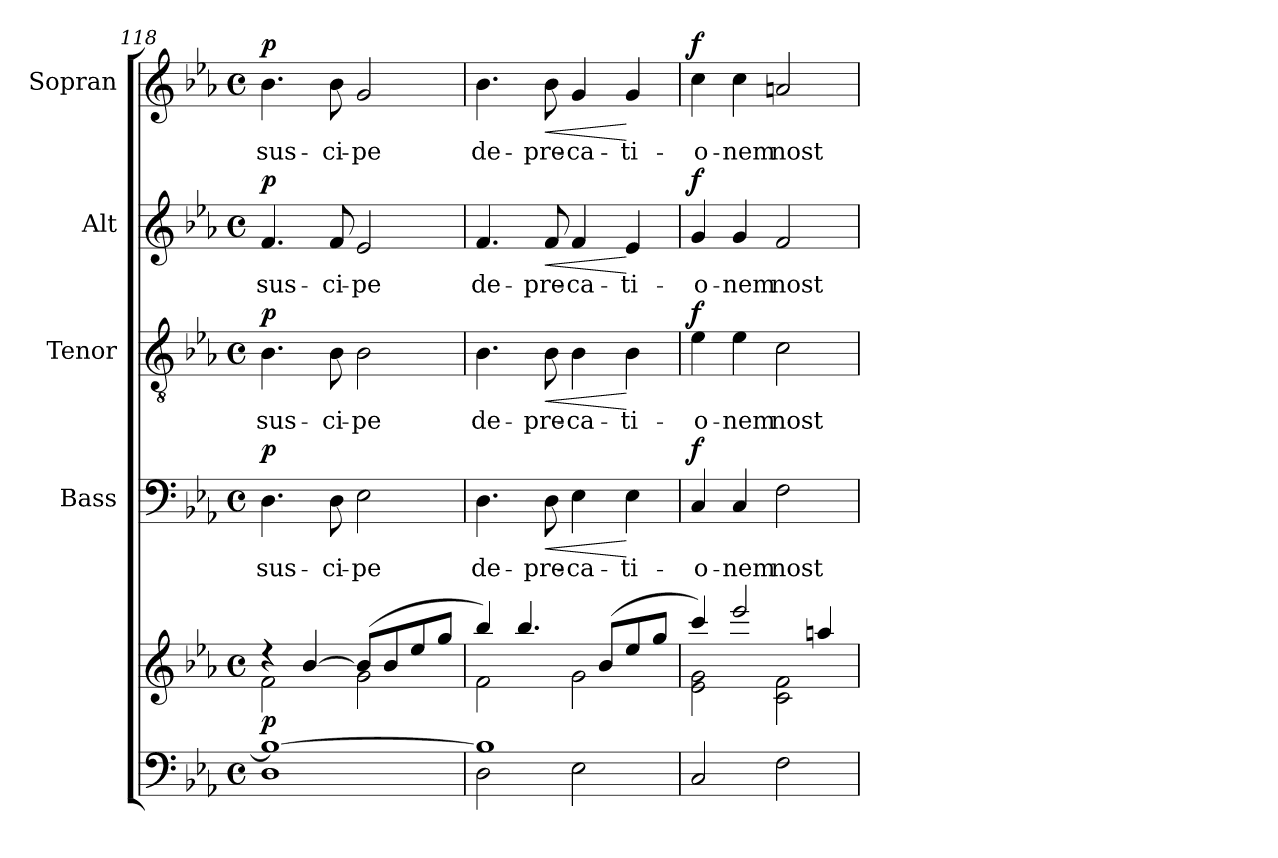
**kern	**kern	**dynam	**kern	**text	**dynam	**kern	**text	**dynam	**kern	**text	**dynam	**kern	**text	**dynam
*part5	*part5	*part5	*part4	*part4	*part4	*part3	*part3	*part3	*part2	*part2	*part2	*part1	*part1	*part1
*staff6	*staff5	*staff5/6	*staff4	*staff4	*staff4	*staff3	*staff3	*staff3	*staff2	*staff2	*staff2	*staff1	*staff1	*staff1
*	*	*	*I"Bass	*	*	*I"Tenor	*	*	*I"Alt	*	*	*I"Sopran	*	*
*	*	*	*I'B.	*	*	*I'T.	*	*	*I'A.	*	*	*I'S.	*	*
!!LO:PB:g=z
*clefF4	*clefG2	*	*clefF4	*	*	*clefGv2	*	*	*clefG2	*	*	*clefG2	*	*
*k[b-e-a-]	*k[b-e-a-]	*	*k[b-e-a-]	*	*	*k[b-e-a-]	*	*	*k[b-e-a-]	*	*	*k[b-e-a-]	*	*
*E-:	*E-:	*	*E-:	*	*	*E-:	*	*	*E-:	*	*	*E-:	*	*
*M4/4	*M4/4	*	*M4/4	*	*	*M4/4	*	*	*M4/4	*	*	*M4/4	*	*
*met(c)	*met(c)	*	*met(c)	*	*	*met(c)	*	*	*met(c)	*	*	*met(c)	*	*
=118	=118	=118	=118	=118	=118	=118	=118	=118	=118	=118	=118	=118	=118	=118
*^	*^	*	*	*	*	*	*	*	*	*	*	*	*	*
!	!	!	!	!LO:DY:b	!	!LO:LY:b	!LO:DY:a	!	!LO:LY:b	!LO:DY:a	!	!LO:LY:b	!LO:DY:a	!	!LO:LY:b	!LO:DY:a
1B-_	1D	4rdd	2f\	p	4.D\	sus-	p	4.B-\	sus-	p	4.f/	sus-	p	4.b-\	sus-	p
.	.	[>4b-/	.	.	.	.	.	.	.	.	.	.	.	.	.	.
!	!	!	!	!	!	!LO:LY:b	!	!	!LO:LY:b	!	!	!LO:LY:b	!	!	!LO:LY:b	!
.	.	.	.	.	8D\	-ci-	.	8B-\	-ci-	.	8f/	-ci-	.	8b-\	-ci-	.
!	!	!	!	!	!	!LO:LY:b	!	!	!LO:LY:b	!	!	!LO:LY:b	!	!	!LO:LY:b	!
.	.	(>8b-/L]	2g\	.	2E-\	-pe	.	2B-\	-pe	.	2e-/	-pe	.	2g/	-pe	.
.	.	8b-/	.	.	.	.	.	.	.	.	.	.	.	.	.	.
.	.	8ee-/	.	.	.	.	.	.	.	.	.	.	.	.	.	.
.	.	8gg/J	.	.	.	.	.	.	.	.	.	.	.	.	.	.
=119	=119	=119	=119	=119	=119	=119	=119	=119	=119	=119	=119	=119	=119	=119	=119	=119
!	!	!	!	!	!	!LO:LY:b	!	!	!LO:LY:b	!	!	!LO:LY:b	!	!	!LO:LY:b	!
1B-]	2D\	4bb-/)	2f\	.	4.D\	de-	.	4.B-\	de-	.	4.f/	de-	.	4.b-\	de-	.
.	.	4.bb-/	.	.	.	.	.	.	.	.	.	.	.	.	.	.
!	!	!	!	!	!	!LO:LY:b	!LO:HP:b	!	!LO:LY:b	!LO:HP:b	!	!LO:LY:b	!LO:HP:b	!	!LO:LY:b	!LO:HP:b
.	.	.	.	.	8D\	-pre-	<	8B-\	-pre-	<	8f/	-pre-	<	8b-\	-pre-	<
!	!	!	!	!	!	!LO:LY:b	!	!	!LO:LY:b	!	!	!LO:LY:b	!	!	!LO:LY:b	!
.	2E-\	.	2g\	.	4E-\	-ca-	.	4B-\	-ca-	.	4f/	-ca-	.	4g/	-ca-	.
.	.	(>8b-/L	.	.	.	.	.	.	.	.	.	.	.	.	.	.
!	!	!	!	!	!	!LO:LY:b	!	!	!LO:LY:b	!	!	!LO:LY:b	!	!	!LO:LY:b	!
.	.	8ee-/	.	.	4E-\	-ti-	[	4B-\	-ti-	[	4e-/	-ti-	[	4g/	-ti-	[
.	.	8gg/J	.	.	.	.	.	.	.	.	.	.	.	.	.	.
*v	*v	*	*	*	*	*	*	*	*	*	*	*	*	*	*	*
=120	=120	=120	=120	=120	=120	=120	=120	=120	=120	=120	=120	=120	=120	=120	=120
!	!	!	!	!	!LO:LY:b	!LO:DY:a	!	!LO:LY:b	!LO:DY:a	!	!LO:LY:b	!LO:DY:a	!	!LO:LY:b	!LO:DY:a
2C/	4ccc/)	2e-\ 2g\	.	4C/	-o-	f	4e-\	-o-	f	4g/	-o-	f	4cc\	-o-	f
!	!	!	!	!	!LO:LY:b	!	!	!LO:LY:b	!	!	!LO:LY:b	!	!	!LO:LY:b	!
.	2eee-/	.	.	4C/	-nem	.	4e-\	-nem	.	4g/	-nem	.	4cc\	-nem	.
!	!	!	!	!	!LO:LY:b	!	!	!LO:LY:b	!	!	!LO:LY:b	!	!	!LO:LY:b	!
2F\	.	2c\ 2f\	.	2F\	nost-	.	2c\	nost-	.	2f/	nost-	.	2an/	nost-	.
.	4aan/	.	.	.	.	.	.	.	.	.	.	.	.	.	.
*	*v	*v	*	*	*	*	*	*	*	*	*	*	*	*	*
=	=	=	=	=	=	=	=	=	=	=	=	=	=	=
*-	*-	*-	*-	*-	*-	*-	*-	*-	*-	*-	*-	*-	*-	*-
